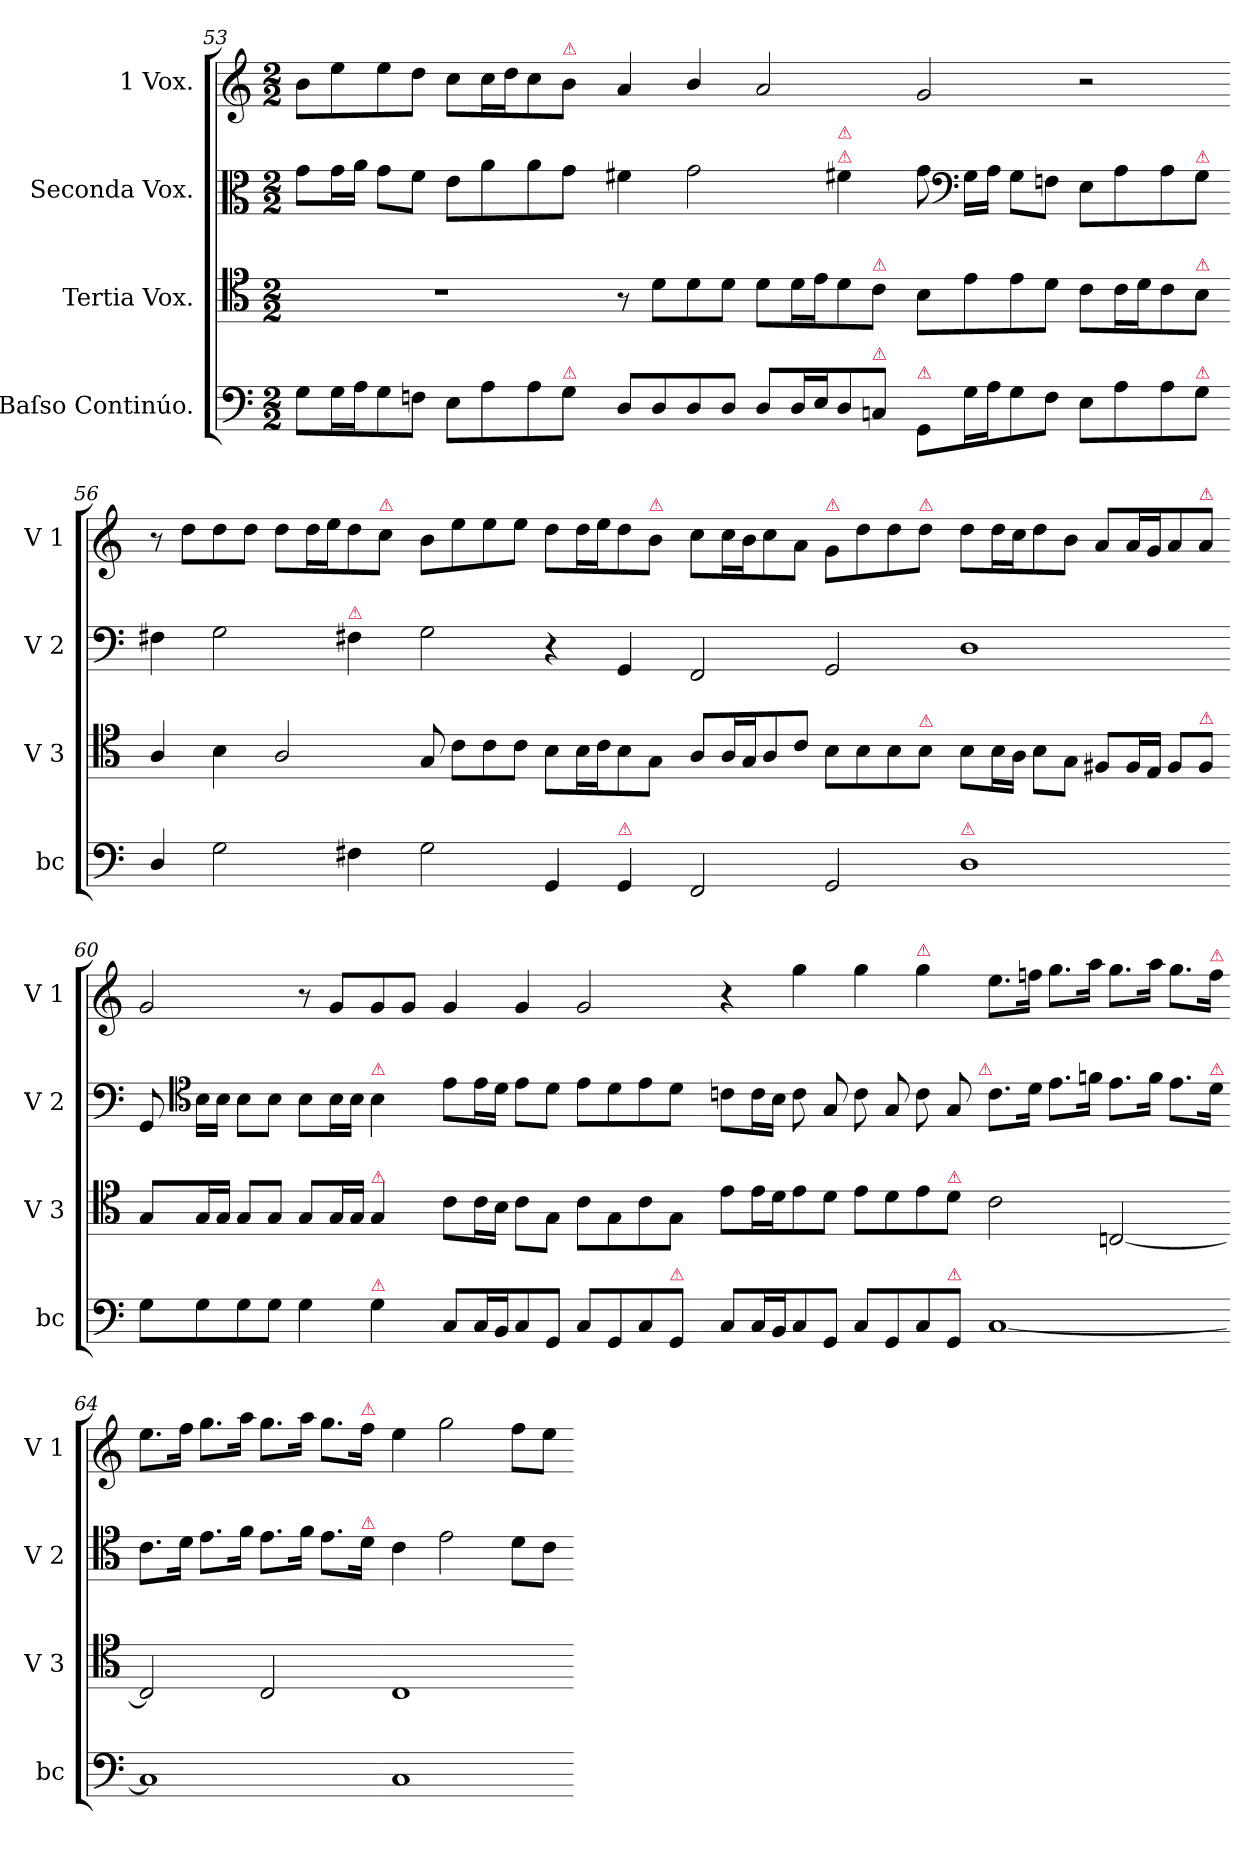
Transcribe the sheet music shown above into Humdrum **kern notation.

**kern	**kern	**kern	**kern
*part4	*part3	*part2	*part1
*staff4	*staff3	*staff2	*staff1
*I"Baſso Continúo.	*I"Tertia Vox.	*I"Seconda Vox.	*I"1 Vox.
*I'bc	*I'V 3	*I'V 2	*I'V 1
*clefF4	*clefC4	*clefC3	*clefG2
*k[]	*k[]	*k[]	*k[]
*M2/2	*M2/2	*M2/2	*M2/2
=53	=53	=53	=53
8G\L	1r	8g\L	8b\L
16G\L	.	16g\L	8ee\
16A\J	.	16a\JJ	.
8G\	.	8g\L	8ee\
8Fn\J	.	8f\J	8dd\J
8E\L	.	8e\L	8cc\L
8A\	.	8a\	16cc\L
.	.	.	16dd\J
8A\	.	8a\	8cc\
!	!	!	!LO:TX:a:color=crimson:t=⚠
!LO:TX:a:color=crimson:t=⚠	!	!	!
8G\J	.	8g\J	8b\J
=54-	=54-	=54-	=54-
8D/L	8r	4f#X\	4a/
8D/	8d\L	.	.
8D/	8d\	2g\	4b/
8D/J	8d\J	.	.
8D/L	8d\L	.	2a/
16D/L	16d\L	.	.
16E/J	16e\J	.	.
!	!	!LO:TX:a:color=crimson:t=⚠	!
!	!	!LO:TX:a:color=crimson:t=⚠	!
8D/	8d\	4f#X\	.
!	!LO:TX:a:color=crimson:t=⚠	!	!
!LO:TX:a:color=crimson:t=⚠	!	!	!
8Cn/J	8c\J	.	.
=55-	=55-	=55-	=55-
!LO:TX:a:color=crimson:t=⚠	!	!	!
8GG/L	8B\L	8g\	2g/
*	*	*clefF4	*
16G\L	8e\	16G\LL	.
16A\J	.	16A\JJ	.
8G\	8e\	8G\L	.
8F\J	8d\J	8Fn\J	.
8E\L	8c\L	8E\L	2r
8A\	16c\L	8A\	.
.	16d\J	.	.
8A\	8c\	8A\	.
!	!	!LO:TX:a:color=crimson:t=⚠	!
!	!LO:TX:a:color=crimson:t=⚠	!	!
!LO:TX:a:color=crimson:t=⚠	!	!	!
8G\J	8B\J	8G\J	.
=56-	=56-	=56-	=56-
4D/	4A/	4F#X\	8r
.	.	.	8dd\L
2G\	4B\	2G\	8dd\
.	.	.	8dd\J
.	2A/	.	8dd\L
.	.	.	16dd\L
.	.	.	16ee\J
!	!	!LO:TX:a:color=crimson:t=⚠	!
4F#X\	.	4F#X\	8dd\
!	!	!	!LO:TX:a:color=crimson:t=⚠
.	.	.	8cc\J
=57-	=57-	=57-	=57-
2G\	8G/	2G\	8b\L
.	8c\L	.	8ee\
.	8c\	.	8ee\
.	8c\J	.	8ee\J
4GG/	8B\L	4r	8dd\L
.	16B\L	.	16dd\L
.	16c\J	.	16ee\J
!LO:TX:a:color=crimson:t=⚠	!	!	!
4GG/	8B\	4GG/	8dd\
!	!	!	!LO:TX:a:color=crimson:t=⚠
.	8G\J	.	8b\J
=58-	=58-	=58-	=58-
2FF/	8A/L	2FF/	8cc\L
.	16A/L	.	16cc\L
.	16G/J	.	16b\J
.	8A/	.	8cc\
.	8c/J	.	8a\J
!	!	!	!LO:TX:a:color=crimson:t=⚠
2GG/	8B\L	2GG/	8g/L
.	8B\	.	8dd\
.	8B\	.	8dd\
!	!	!	!LO:TX:a:color=crimson:t=⚠
!	!LO:TX:a:color=crimson:t=⚠	!	!
.	8B\J	.	8dd\J
=59-	=59-	=59-	=59-
!LO:TX:a:color=crimson:t=⚠	!	!	!
1D	8B\L	1D	8dd\L
.	16B\L	.	16dd\L
.	16A\JJ	.	16cc\J
.	8B\L	.	8dd\
.	8G\J	.	8b\J
.	8F#X/L	.	8a/L
.	16F#/L	.	16a/L
.	16E/JJ	.	16g/J
.	8F#/L	.	8a/
!	!	!	!LO:TX:a:color=crimson:t=⚠
!	!LO:TX:a:color=crimson:t=⚠	!	!
.	8F#/J	.	8a/J
=60-	=60-	=60-	=60-
8G\L	8G/L	8GG/	2g/
*	*	*clefC4	*
8G\	16G/L	16B\LL	.
.	16G/JJ	16B\JJ	.
8G\	8G/L	8B\L	.
8G\J	8G/J	8B\J	.
4G\	8G/L	8B\L	8r
.	16G/L	16B\L	8g/L
.	16G/JJ	16B\JJ	.
!	!	!LO:TX:a:color=crimson:t=⚠	!
!	!LO:TX:a:color=crimson:t=⚠	!	!
!LO:TX:a:color=crimson:t=⚠	!	!	!
4G\	4G/	4B\	8g/
.	.	.	8g/J
=61-	=61-	=61-	=61-
8C/L	8c\L	8e\L	4g/
16C/L	16c\L	16e\L	.
16BB/J	16B\JJ	16d\JJ	.
8C/	8c\L	8e\L	4g/
8GG/J	8G\J	8d\J	.
8C/L	8c\L	8e\L	2g/
8GG/	8G\	8d\	.
8C/	8c\	8e\	.
!LO:TX:a:color=crimson:t=⚠	!	!	!
8GG/J	8G\J	8d\J	.
=62-	=62-	=62-	=62-
8C/L	8e\L	8cn\L	4r
16C/L	16e\L	16c\L	.
16BB/J	16d\J	16B\JJ	.
8C/	8e\	8c\	4gg\
8GG/J	8d\J	8G/	.
8C/L	8e\L	8c\	4gg\
8GG/	8d\	8G/	.
!	!	!	!LO:TX:a:color=crimson:t=⚠
8C/	8e\	8c\	4gg\
!	!LO:TX:a:color=crimson:t=⚠	!	!
!LO:TX:a:color=crimson:t=⚠	!	!	!
8GG/J	8d\J	8G/	.
!	!	!LO:TX:a:color=crimson:t=⚠	!
=63-	=63-	=63-	=63-
[1C	2c\	8.c\L	8.ee\L
.	.	16d\Jk	16ffn\Jk
.	.	8.e\L	8.gg\L
.	.	16fn\Jk	16aa\Jk
.	[2Cn	8.e\L	8.gg\L
.	.	16f\Jk	16aa\Jk
.	.	8.e\L	8.gg\L
!	!	!	!LO:TX:a:color=crimson:t=⚠
!	!	!LO:TX:a:color=crimson:t=⚠	!
.	.	16d\Jk	16ff\Jk
=64-	=64-	=64-	=64-
1C]	2C]	8.c\L	8.ee\L
.	.	16d\Jk	16ff\Jk
.	.	8.e\L	8.gg\L
.	.	16f\Jk	16aa\Jk
.	2C/	8.e\L	8.gg\L
.	.	16f\Jk	16aa\Jk
.	.	8.e\L	8.gg\L
!	!	!	!LO:TX:a:color=crimson:t=⚠
!	!	!LO:TX:a:color=crimson:t=⚠	!
.	.	16d\Jk	16ff\Jk
=65-	=65-	=65-	=65-
1C	1C	4c\	4ee\
.	.	2e\	2gg\
.	.	8d\L	8ff\L
.	.	8c\J	8ee\J
=-	=-	=-	=-
*-	*-	*-	*-
